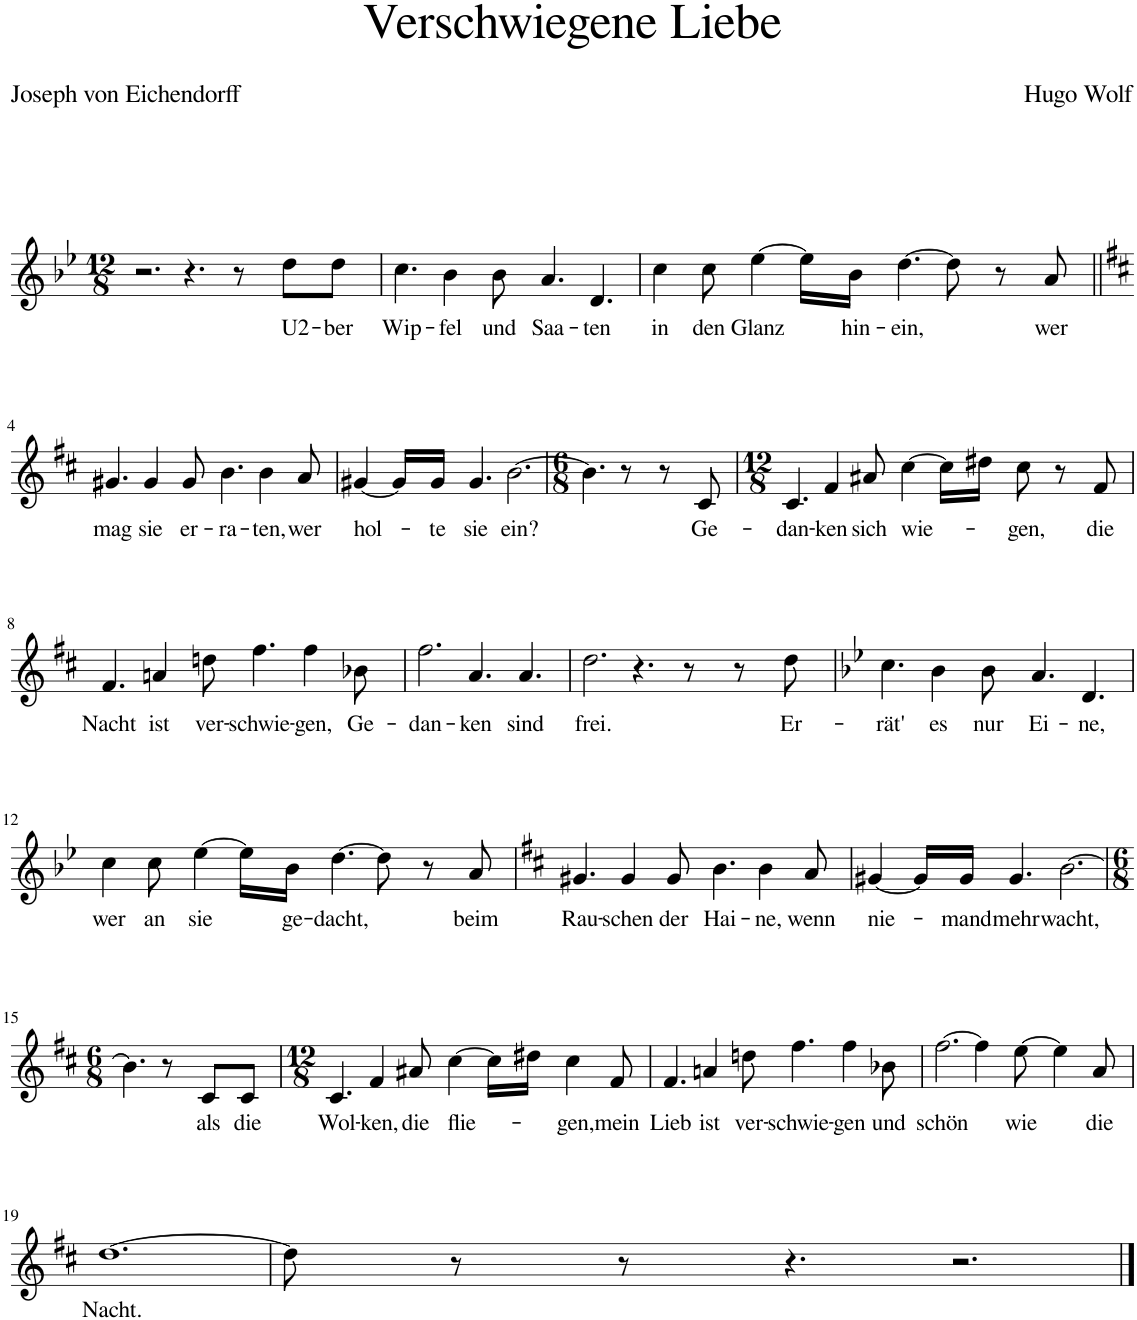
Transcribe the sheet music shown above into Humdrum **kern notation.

**kern	**text
*part1	*part1
*staff1	*staff1
*I"Piano	*
*I'Pno	*
*clefG2	*
*k[b-e-]	*
*M12/8	*
=1	=1
2.r	.
4.r	.
8r	.
!	!LO:LY:b
8dd\L	U2-
!	!LO:LY:b
8dd\J	-ber
=2	=2
!	!LO:LY:b
4.cc\	Wip-
!	!LO:LY:b
4b-\	-fel
!	!LO:LY:b
8b-\	und
!	!LO:LY:b
4.a/	Saa-
!	!LO:LY:b
4.d/	-ten
=3	=3
!	!LO:LY:b
4cc\	in
!	!LO:LY:b
8cc\	den
!	!LO:LY:b
[4ee-\	Glanz
16ee-\LL]	.
!	!LO:LY:b
16b-\JJ	hin-
!	!LO:LY:b
[4.dd\	-ein,
8dd\]	.
8r	.
!	!LO:LY:b
8a/	wer
!!LO:LB:g=z
=4||	=4||
*k[f#c#]	*
!	!LO:LY:b
4.g#X/	mag
!	!LO:LY:b
4g#/	sie
!	!LO:LY:b
8g#/	er-
!	!LO:LY:b
4.b\	-ra-
!	!LO:LY:b
4b\	-ten,
!	!LO:LY:b
8a/	wer
=5	=5
!	!LO:LY:b
[4g#X/	hol-
16g#/LL]	.
!	!LO:LY:b
16g#/JJ	-te
!	!LO:LY:b
4.g#/	sie
!	!LO:LY:b
[2.b\	ein?
=6	=6
*M6/8	*
4.b\]	.
8r	.
8r	.
!	!LO:LY:b
8c#/	Ge-
=7	=7
*M12/8	*
!	!LO:LY:b
4.c#/	-dan-
!	!LO:LY:b
4f#/	-ken
!	!LO:LY:b
8a#X/	sich
!	!LO:LY:b
[4cc#\	wie-
16cc#\LL]	.
16dd#X\JJ	.
!	!LO:LY:b
8cc#\	-gen,
8r	.
!	!LO:LY:b
8f#/	die
!!LO:LB:g=z
=8	=8
!	!LO:LY:b
4.f#/	Nacht
!	!LO:LY:b
4an/	ist
!	!LO:LY:b
8ddn\	ver-
!	!LO:LY:b
4.ff#\	-schwie-
!	!LO:LY:b
4ff#\	-gen,
!	!LO:LY:b
8b-X\	Ge-
=9	=9
!	!LO:LY:b
2.ff#\	-dan-
!	!LO:LY:b
4.a/	-ken
!	!LO:LY:b
4.a/	sind
=10	=10
!	!LO:LY:b
2.dd\	frei.
4.r	.
8r	.
8r	.
!	!LO:LY:b
8dd\	Er-
=11	=11
*k[b-e-]	*
!	!LO:LY:b
4.cc\	-rät'
!	!LO:LY:b
4b-\	es
!	!LO:LY:b
8b-\	nur
!	!LO:LY:b
4.a/	Ei-
!	!LO:LY:b
4.d/	-ne,
!!LO:LB:g=z
=12	=12
!	!LO:LY:b
4cc\	wer
!	!LO:LY:b
8cc\	an
!	!LO:LY:b
[4ee-\	sie
16ee-\LL]	.
!	!LO:LY:b
16b-\JJ	ge-
!	!LO:LY:b
[4.dd\	-dacht,
8dd\]	.
8r	.
!	!LO:LY:b
8a/	beim
=13	=13
*k[f#c#]	*
!	!LO:LY:b
4.g#X/	Rau-
!	!LO:LY:b
4g#/	-schen
!	!LO:LY:b
8g#/	der
!	!LO:LY:b
4.b\	Hai-
!	!LO:LY:b
4b\	-ne,
!	!LO:LY:b
8a/	wenn
=14	=14
!	!LO:LY:b
[4g#X/	nie-
16g#/LL]	.
!	!LO:LY:b
16g#/JJ	-mand
!	!LO:LY:b
4.g#/	mehr
!	!LO:LY:b
[2.b\	wacht,
!!LO:LB:g=z
=15	=15
*M6/8	*
4.b\]	.
8r	.
!	!LO:LY:b
8c#/L	als
!	!LO:LY:b
8c#/J	die
=16	=16
*M12/8	*
!	!LO:LY:b
4.c#/	Wol-
!	!LO:LY:b
4f#/	-ken,
!	!LO:LY:b
8a#X/	die
!	!LO:LY:b
[4cc#\	flie-
16cc#\LL]	.
16dd#X\JJ	.
!	!LO:LY:b
4cc#\	-gen,
!	!LO:LY:b
8f#/	mein
=17	=17
!	!LO:LY:b
4.f#/	Lieb
!	!LO:LY:b
4an/	ist
!	!LO:LY:b
8ddn\	ver-
!	!LO:LY:b
4.ff#\	-schwie-
!	!LO:LY:b
4ff#\	-gen
!	!LO:LY:b
8b-X\	und
=18	=18
!	!LO:LY:b
[2.ff#\	schön
4ff#\]	.
!	!LO:LY:b
[8ee\	wie
4ee\]	.
!	!LO:LY:b
8a/	die
!!LO:LB:g=z
=19	=19
!	!LO:LY:b
[1.dd	Nacht.
=20	=20
8dd\]	.
8r	.
8r	.
4.r	.
2.r	.
==	==
*-	*-
